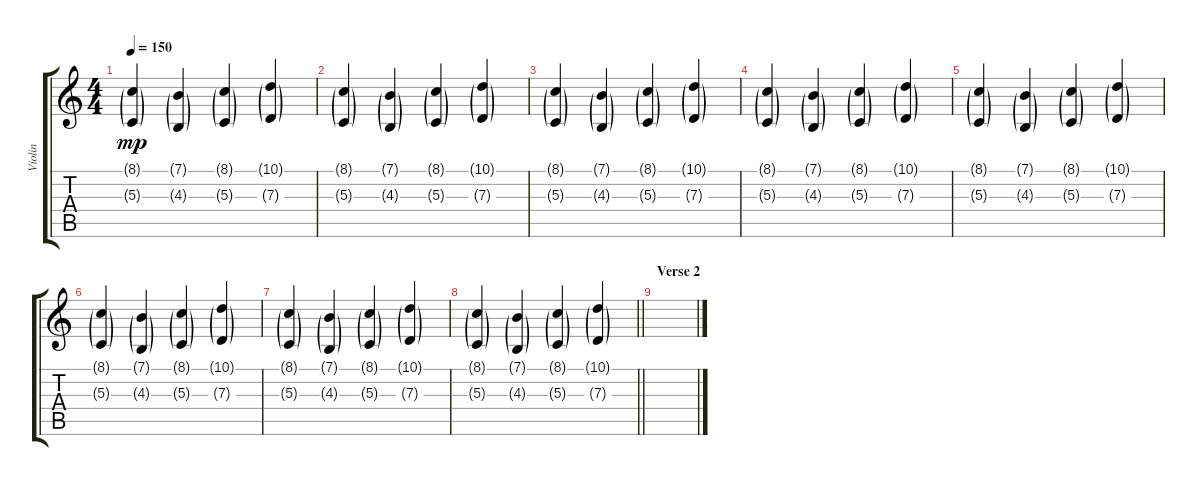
\track ("Violin" "Violin") {instrument violin}
\staff {score tabs}
\tuning (E4 B3 G3 D3 A2 E2) {hide}
\ts (4 4)
\tempo 150
\clef g2
\ks c
(8.1{g} 5.3{g}).4{dy mp} (7.1{g} 4.3{g}).4 (8.1{g} 5.3{g}).4 (10.1{g} 7.3{g}).4 |
(8.1{g} 5.3{g}).4 (7.1{g} 4.3{g}).4 (8.1{g} 5.3{g}).4 (10.1{g} 7.3{g}).4 |
(8.1{g} 5.3{g}).4 (7.1{g} 4.3{g}).4 (8.1{g} 5.3{g}).4 (10.1{g} 7.3{g}).4 |
(8.1{g} 5.3{g}).4 (7.1{g} 4.3{g}).4 (8.1{g} 5.3{g}).4 (10.1{g} 7.3{g}).4 |
(8.1{g} 5.3{g}).4 (7.1{g} 4.3{g}).4 (8.1{g} 5.3{g}).4 (10.1{g} 7.3{g}).4 |
(8.1{g} 5.3{g}).4 (7.1{g} 4.3{g}).4 (8.1{g} 5.3{g}).4 (10.1{g} 7.3{g}).4 |
(8.1{g} 5.3{g}).4 (7.1{g} 4.3{g}).4 (8.1{g} 5.3{g}).4 (10.1{g} 7.3{g}).4 |
\barLineRight lightlight
(8.1{g} 5.3{g}).4 (7.1{g} 4.3{g}).4 (8.1{g} 5.3{g}).4 (10.1{g} 7.3{g}).4 |
\section ("" "Verse 2")
